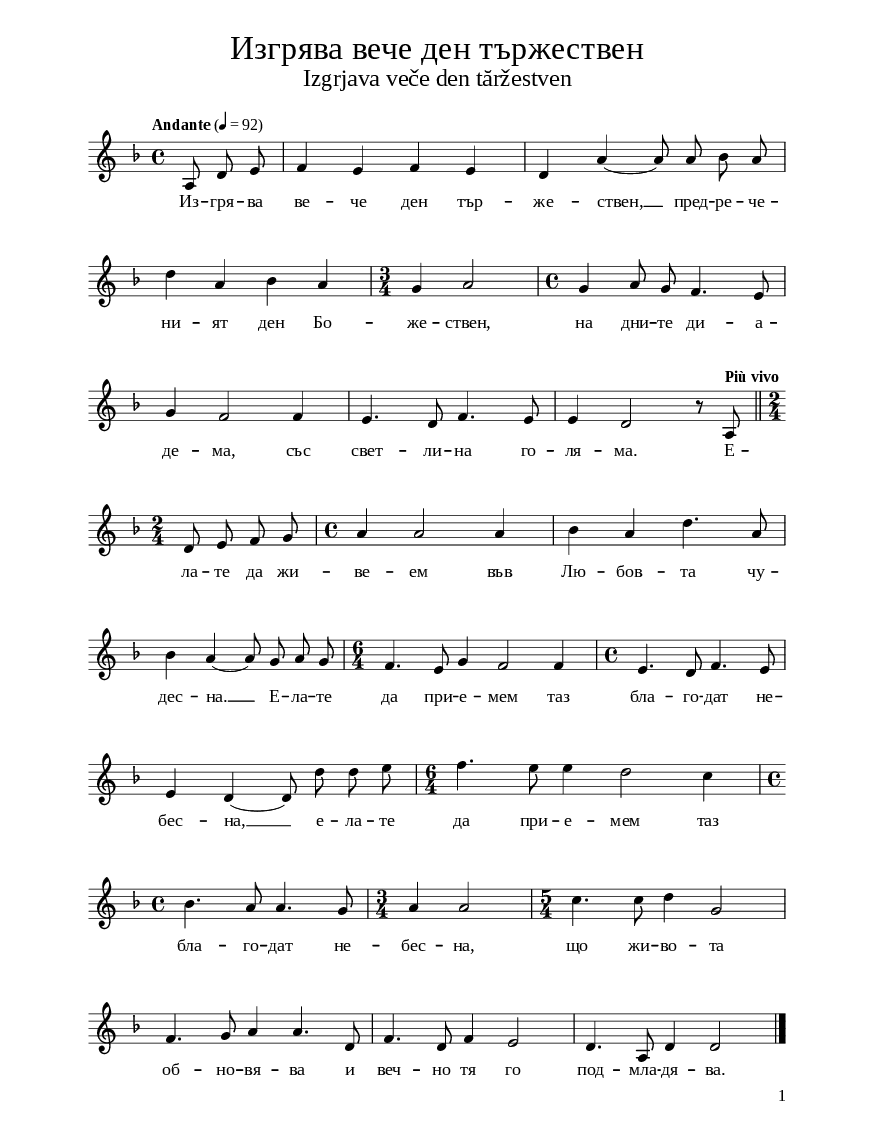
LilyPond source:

\version "2.24.2"

% include paper part and global functions
\include "include/globals.ily"

\bookpart {
  \label #'ref022
  \tocItem \markup "Изгрява вече ден тържествен – Izgrjava veče den tăržestven"
  \include "include/bookpart-paper.ily"
  \score {
    \include "include/score-layout.ily"

    \new Voice \absolute {
      \clef treble
      \key d \minor
      \time 4/4
      \tempoFunc "Andante" 4 "92"
      \autoBeamOff

      \partial 4.

      a8 d'8 e'8 |f'4 e'4 f'4 e'4 |d'4 a'4 ~ a'8 a'8 bes'8 a'8 \break |
      d''4 a'4 bes'4 a'4 |\time 3/4  g'4 a'2 | \time 4/4  g'4 a'8 g'8 f'4. e'8 \break
      g'4 f'2 f'4 |  e'4. d'8 f'4. e'8 | e'4 d'2 r8 \tempo "Più vivo" a8 | \bar "||" \time 2/4 \break
      d'8 e'8 f'8 g'8 | \time 4/4  a'4 a'2 a'4 | bes'4 a'4 d''4. a'8 \break |
      bes'4 a'4 ~ a'8 g'8 a'8 g'8 |  \time 6/4  f'4. e'8 g'4 f'2 f'4 | \time 4/4  e'4. d'8 f'4. e'8 \break |
      e'4 d'4 ~ d'8 d''8 d''8 e''8 | \time 6/4  f''4. e''8 e''4 d''2 c''4 \break
      \time 4/4  bes'4. a'8 a'4. g'8 |  \time 3/4  a'4 a'2 | \time 5/4  c''4. c''8 d''4 g'2 \break |
      f'4. g'8 a'4 a'4. d'8 | f'4. d'8 f'4 e'2 | d'4. a8 d'4 d'2 \bar "|." \pageBreak
    }
    \addlyrics {
      Из -- гря -- ва ве -- че ден тър -- же -- ствен, __ пред -- ре -- че
      -- ни -- ят ден Бо -- же -- ствен, на дни --
      те ди -- а -- де -- ма, със свет -- ли -- на го
      -- ля -- ма. Е -- ла -- те да жи -- ве -- ем във
      Лю -- бов -- та чу -- дес -- на. __ Е -- ла -- те
      да при -- е -- мем таз бла -- го -- дат не --
      бес -- на, __ е -- ла -- те да при -- е -- мем таз
      бла -- го -- дат не -- бес -- на, що жи -- во --
      та об -- но -- вя -- ва и веч -- но тя го под
      -- мла -- дя -- ва.
    }
    \header {
      title = \titleFunc "Изгрява вече ден тържествен" "Izgrjava veče den tăržestven"
    }

    \midi{}

  } % score

  \pageBreak

  \markup \fontsize #bgCoupletFontSize {
    \hspace #3
    \override #`(baseline-skip . ,bgCoupletBaselineSkip)
    \column {

      \line { 2. И носи Радост за душата, }
      \line {   "   " и прогласява Свободата}
      \line {   "   " и Мир с Любов пресвята}
      \line {   "   " за всички на земята. }


      \line { " " }
      \line { "   " \italic {Припев: } }

      \line { " " }
      \line {  3.  О, ден прекрасен, вечно благо, }
      \line {   "   " кому за тебе не е драго? }
      \line {   "   " За всичките години}
      \line {   "   " по-скоро обнови ни! }

      \line { " " }
      \line { "   " \italic {Припев: } }
    }

    \hspace #1
    \override #`(baseline-skip . ,bgCoupletBaselineSkip)
    \column {

      \line { 2. I nosi Radost za dušata, }
      \line {   "   " i proglasjava Svobodata}
      \line {   "   " i Mir s Ljubov presvjata}
      \line {   "   " za vsički na zemjata. }


      \line { " " }
      \line { "   " \italic {Pripev: } }

      \line { " " }
      \line {  3.  O, den prekrasen, večno blago, }
      \line {   "   " komu za tebe ne e drago? }
      \line {   "   " Za vsičkite godini}
      \line {   "   " po-skoro obnovi ni! }

      \line { " " }
      \line { "   " \italic {Pripev: } }
    }    %column

  } % markup


  \markup \empty-two


  % include foreign translation(s) of the song
  

} % bookpart
